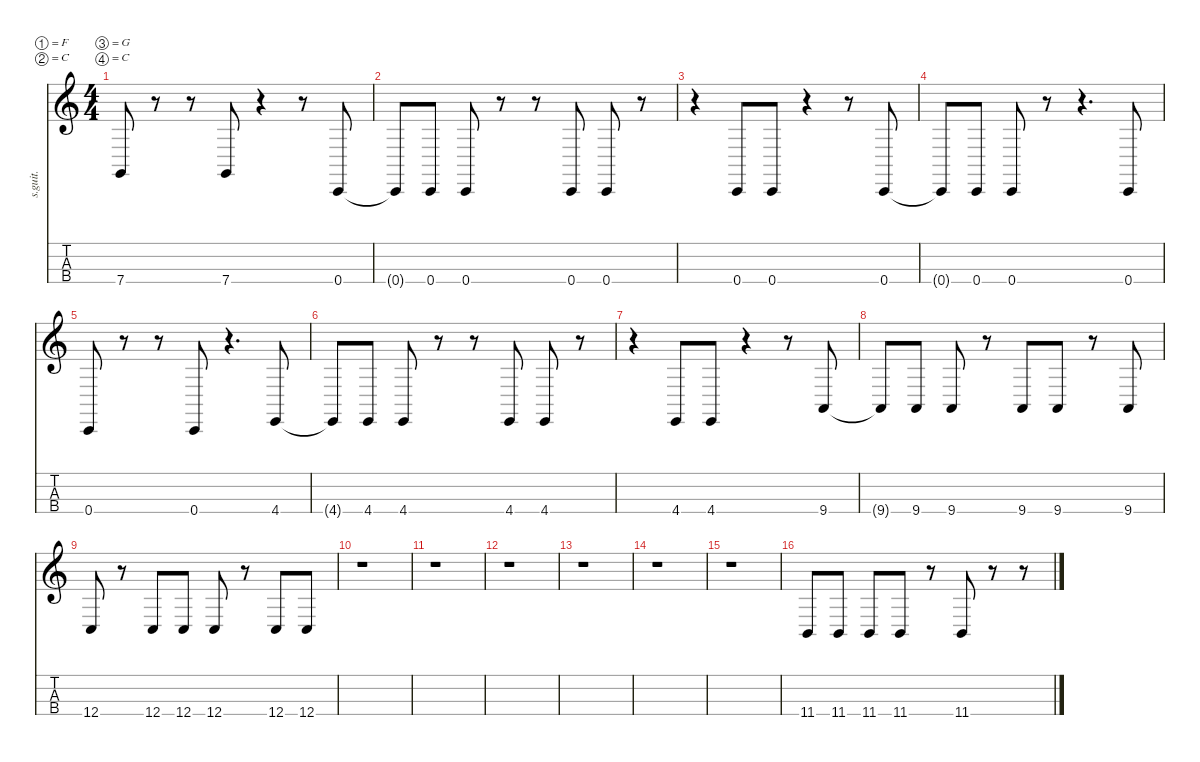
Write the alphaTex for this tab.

\defaultSystemsLayout 4
\hideDynamics
\bracketExtendMode nobrackets
\track ("Basse" "s.guit.") {instrument electricbassfinger}
\staff {score tabs}
\tuning (F2 C2 G1 C1)
\ts (4 4)
\tempo (170 hide)
\clef g2
\ks c
7.4.8{lyrics (0 "") lyrics (1 "") lyrics (2 "") lyrics (3 "") lyrics (4 "") dy fff} r.8 r.8 7.4.8{lyrics (0 "") lyrics (1 "") lyrics (2 "") lyrics (3 "") lyrics (4 "")} r.4 r.8 0.4.8{lyrics (0 "") lyrics (1 "") lyrics (2 "") lyrics (3 "") lyrics (4 "")} |
0.4{t}.8{lyrics (0 "") lyrics (1 "") lyrics (2 "") lyrics (3 "") lyrics (4 "") dy f} 0.4.8{lyrics (0 "") lyrics (1 "") lyrics (2 "") lyrics (3 "") lyrics (4 "") dy fff} 0.4.8{lyrics (0 "") lyrics (1 "") lyrics (2 "") lyrics (3 "") lyrics (4 "")} r.8 r.8 0.4.8{lyrics (0 "") lyrics (1 "") lyrics (2 "") lyrics (3 "") lyrics (4 "")} 0.4.8{lyrics (0 "") lyrics (1 "") lyrics (2 "") lyrics (3 "") lyrics (4 "")} r.8 |
r.4 0.4.8{lyrics (0 "") lyrics (1 "") lyrics (2 "") lyrics (3 "") lyrics (4 "")} 0.4.8{lyrics (0 "") lyrics (1 "") lyrics (2 "") lyrics (3 "") lyrics (4 "")} r.4 r.8 0.4.8{lyrics (0 "") lyrics (1 "") lyrics (2 "") lyrics (3 "") lyrics (4 "")} |
0.4{t}.8{lyrics (0 "") lyrics (1 "") lyrics (2 "") lyrics (3 "") lyrics (4 "") dy f} 0.4.8{lyrics (0 "") lyrics (1 "") lyrics (2 "") lyrics (3 "") lyrics (4 "") dy fff} 0.4.8{lyrics (0 "") lyrics (1 "") lyrics (2 "") lyrics (3 "") lyrics (4 "")} r.8 r.4{d} 0.4.8{lyrics (0 "") lyrics (1 "") lyrics (2 "") lyrics (3 "") lyrics (4 "")} |
0.4.8{lyrics (0 "") lyrics (1 "") lyrics (2 "") lyrics (3 "") lyrics (4 "")} r.8 r.8 0.4.8{lyrics (0 "") lyrics (1 "") lyrics (2 "") lyrics (3 "") lyrics (4 "")} r.4{d} 4.4.8{lyrics (0 "") lyrics (1 "") lyrics (2 "") lyrics (3 "") lyrics (4 "")} |
4.4{t}.8{lyrics (0 "") lyrics (1 "") lyrics (2 "") lyrics (3 "") lyrics (4 "") dy f} 4.4.8{lyrics (0 "") lyrics (1 "") lyrics (2 "") lyrics (3 "") lyrics (4 "") dy fff} 4.4.8{lyrics (0 "") lyrics (1 "") lyrics (2 "") lyrics (3 "") lyrics (4 "")} r.8 r.8 4.4.8{lyrics (0 "") lyrics (1 "") lyrics (2 "") lyrics (3 "") lyrics (4 "")} 4.4.8{lyrics (0 "") lyrics (1 "") lyrics (2 "") lyrics (3 "") lyrics (4 "")} r.8 |
r.4 4.4.8{lyrics (0 "") lyrics (1 "") lyrics (2 "") lyrics (3 "") lyrics (4 "")} 4.4.8{lyrics (0 "") lyrics (1 "") lyrics (2 "") lyrics (3 "") lyrics (4 "")} r.4 r.8 9.4.8{lyrics (0 "") lyrics (1 "") lyrics (2 "") lyrics (3 "") lyrics (4 "")} |
9.4{t}.8{lyrics (0 "") lyrics (1 "") lyrics (2 "") lyrics (3 "") lyrics (4 "") dy f} 9.4.8{lyrics (0 "") lyrics (1 "") lyrics (2 "") lyrics (3 "") lyrics (4 "") dy fff} 9.4.8{lyrics (0 "") lyrics (1 "") lyrics (2 "") lyrics (3 "") lyrics (4 "")} r.8 9.4.8{lyrics (0 "") lyrics (1 "") lyrics (2 "") lyrics (3 "") lyrics (4 "")} 9.4.8{lyrics (0 "") lyrics (1 "") lyrics (2 "") lyrics (3 "") lyrics (4 "")} r.8 9.4.8{lyrics (0 "") lyrics (1 "") lyrics (2 "") lyrics (3 "") lyrics (4 "")} |
12.4.8{lyrics (0 "") lyrics (1 "") lyrics (2 "") lyrics (3 "") lyrics (4 "")} r.8 12.4.8{lyrics (0 "") lyrics (1 "") lyrics (2 "") lyrics (3 "") lyrics (4 "")} 12.4.8{lyrics (0 "") lyrics (1 "") lyrics (2 "") lyrics (3 "") lyrics (4 "")} 12.4.8{lyrics (0 "") lyrics (1 "") lyrics (2 "") lyrics (3 "") lyrics (4 "")} r.8 12.4.8{lyrics (0 "") lyrics (1 "") lyrics (2 "") lyrics (3 "") lyrics (4 "")} 12.4.8{lyrics (0 "") lyrics (1 "") lyrics (2 "") lyrics (3 "") lyrics (4 "")} |
r.1 |
r.1 |
r.1 |
r.1 |
r.1 |
r.1 |
11.4.8{lyrics (0 "") lyrics (1 "") lyrics (2 "") lyrics (3 "") lyrics (4 "") dy f} 11.4.8{lyrics (0 "") lyrics (1 "") lyrics (2 "") lyrics (3 "") lyrics (4 "")} 11.4.8{lyrics (0 "") lyrics (1 "") lyrics (2 "") lyrics (3 "") lyrics (4 "")} 11.4.8{lyrics (0 "") lyrics (1 "") lyrics (2 "") lyrics (3 "") lyrics (4 "")} r.8 11.4.8{lyrics (0 "") lyrics (1 "") lyrics (2 "") lyrics (3 "") lyrics (4 "")} r.8 r.8
